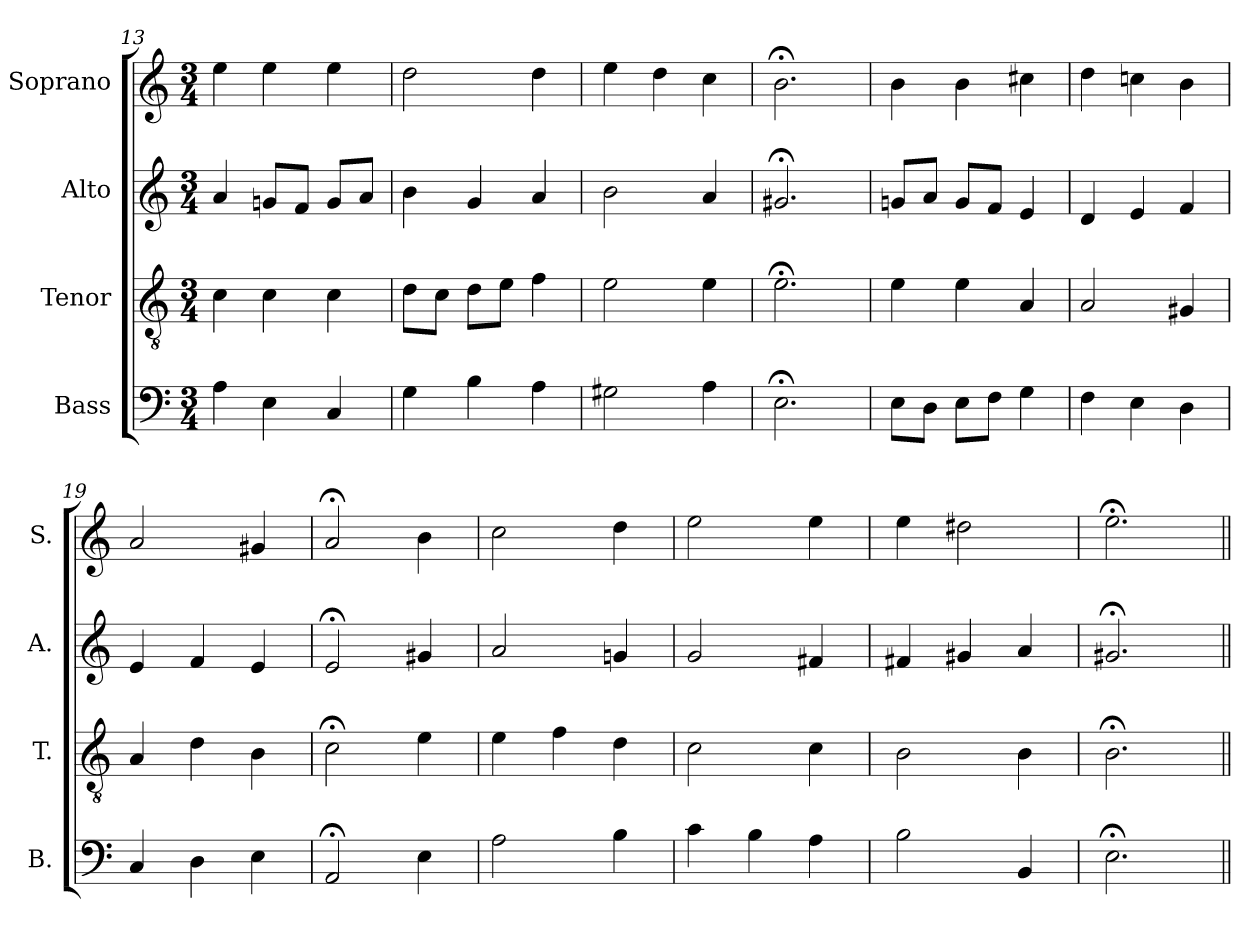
**kern	**kern	**kern	**kern
*part4	*part3	*part2	*part1
*staff4	*staff3	*staff2	*staff1
*I"Bass	*I"Tenor	*I"Alto	*I"Soprano
*I'B.	*I'T.	*I'A.	*I'S.
*clefF4	*clefGv2	*clefG2	*clefG2
*	*ITrd7c12	*	*
*k[]	*k[]	*k[]	*k[]
*C:	*C:	*C:	*C:
*M3/4	*M3/4	*M3/4	*M3/4
=13	=13	=13	=13
4A\	4C\	4a/	4ee\
4E\	4C\	8gn/L	4ee\
.	.	8f/J	.
4C/	4C\	8g/L	4ee\
.	.	8a/J	.
=14	=14	=14	=14
4G\	8D\L	4b\	2dd\
.	8C\J	.	.
4B\	8D\L	4g/	.
.	8E\J	.	.
4A\	4F\	4a/	4dd\
!!LO:PB:g=z
=15	=15	=15	=15
2G#X\	2E\	2b\	4ee\
.	.	.	4dd\
4A\	4E\	4a/	4cc\
=16	=16	=16	=16
2.E;<\	2.E;<\	2.g#X;</	2.b;<\
=17	=17	=17	=17
8E\L	4E\	8gn/L	4b\
8D\J	.	8a/J	.
8E\L	4E\	8g/L	4b\
8F\J	.	8f/J	.
4G\	4AA/	4e/	4cc#X\
=18	=18	=18	=18
4F\	2AA/	4d/	4dd\
4E\	.	4e/	4ccn\
4D\	4GG#X/	4f/	4b\
=19	=19	=19	=19
4C/	4AA/	4e/	2a/
4D\	4D\	4f/	.
4E\	4BB\	4e/	4g#X/
!!LO:LB:g=z
=20	=20	=20	=20
2AA;</	2C;<\	2e;</	2a;</
4E\	4E\	4g#X/	4b\
=21	=21	=21	=21
2A\	4E\	2a/	2cc\
.	4F\	.	.
4B\	4D\	4gn/	4dd\
=22	=22	=22	=22
4c\	2C\	2g/	2ee\
4B\	.	.	.
4A\	4C\	4f#X/	4ee\
=23	=23	=23	=23
2B\	2BB\	4f#X/	4ee\
.	.	4g#X/	2dd#X\
4BB/	4BB\	4a/	.
=24	=24	=24	=24
2.E;<\	2.BB;<\	2.g#X;</	2.ee;<\
=||	=||	=||	=||
*-	*-	*-	*-
